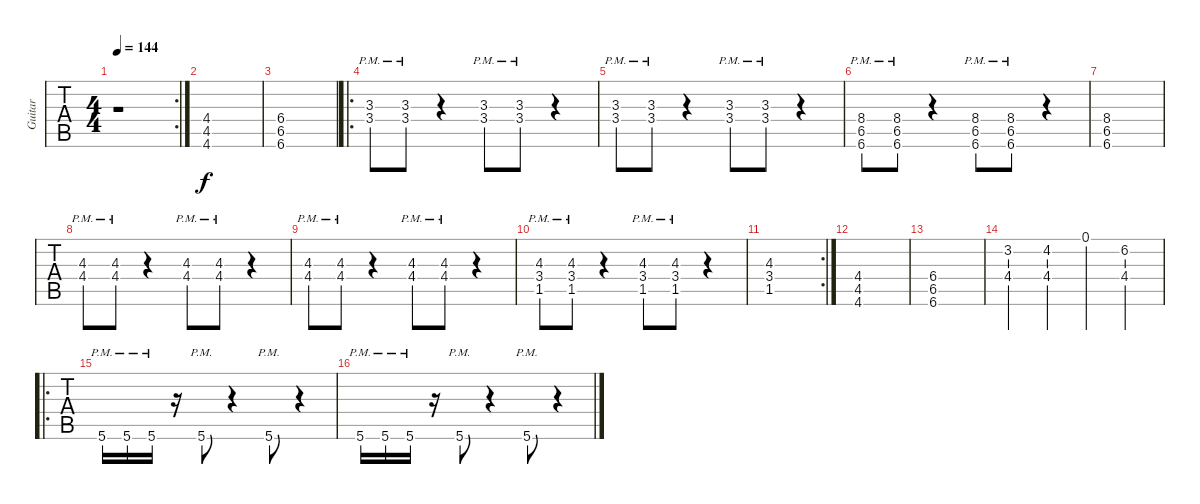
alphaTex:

\track ("Guitar" "Guitar") {instrument overdrivenguitar}
\staff {tabs}
\tuning (D4 A3 F3 C3 G2 C2) {hide}
\rc 2
\ts (4 4)
\tempo 144
\clef g2
\ks c
r.1{dy f} |
(4.4 4.5 4.6).1 |
(6.4 6.5 6.6).1 |
\ro
(3.3{pm} 3.4{pm}).8 (3.3{pm} 3.4{pm}).8 r.4 (3.3{pm} 3.4{pm}).8 (3.3{pm} 3.4{pm}).8 r.4 |
(3.3{pm} 3.4{pm}).8 (3.3{pm} 3.4{pm}).8 r.4 (3.3{pm} 3.4{pm}).8 (3.3{pm} 3.4{pm}).8 r.4 |
(8.4 6.5{pm} 6.6).8 (8.4{pm} 6.5{pm} 6.6).8 r.4 (8.4{pm} 6.5{pm} 6.6).8 (8.4{pm} 6.5{pm} 6.6).8 r.4 |
(8.4 6.5 6.6).1 |
(4.3{pm} 4.4{pm}).8 (4.3{pm} 4.4{pm}).8 r.4 (4.3{pm} 4.4{pm}).8 (4.3{pm} 4.4{pm}).8 r.4 |
(4.3{pm} 4.4{pm}).8 (4.3{pm} 4.4{pm}).8 r.4 (4.3{pm} 4.4{pm}).8 (4.3{pm} 4.4{pm}).8 r.4 |
(4.3 3.4{pm} 1.5).8 (4.3 3.4{pm} 1.5).8 r.4 (4.3 3.4{pm} 1.5).8 (4.3 3.4{pm} 1.5).8 r.4 |
\rc 2
(4.3 3.4 1.5).1 |
(4.4 4.5 4.6).1 |
(6.4 6.5 6.6).1 |
(3.2 4.4).4 (4.2 4.4).4 0.1.4 (6.2 4.4).4 |
\ro
5.6{pm}.16 5.6{pm}.16 5.6{pm}.16 r.16 5.6{pm}.8 r.4 5.6{pm}.8 r.4 |
5.6{pm}.16 5.6{pm}.16 5.6{pm}.16 r.16 5.6{pm}.8 r.4 5.6{pm}.8 r.4
